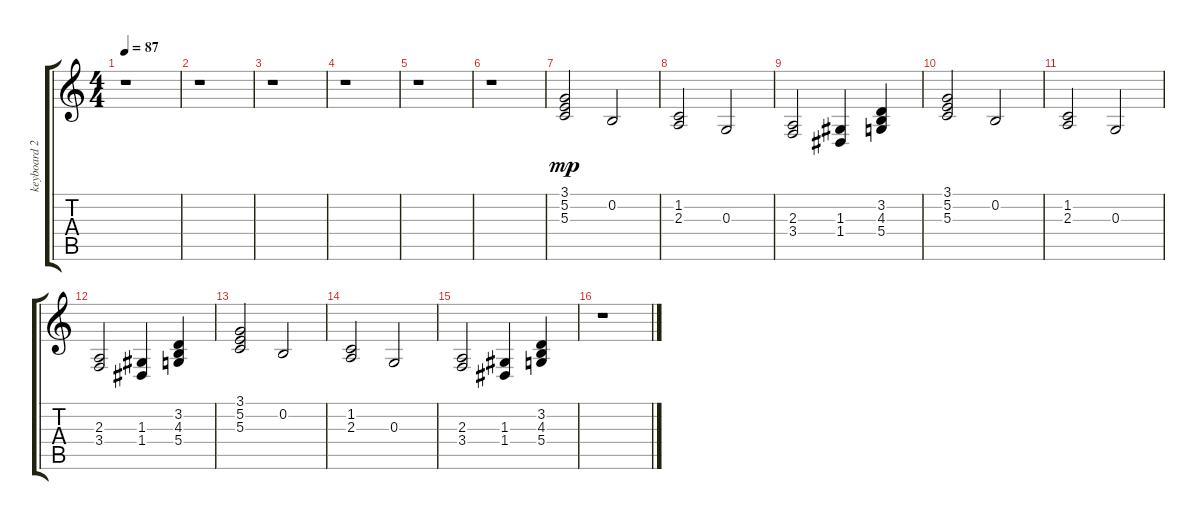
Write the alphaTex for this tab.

\track ("keyboard 2" "keyboard 2") {instrument churchorgan}
\staff {score tabs}
\tuning (E4 B3 G3 D3 A2 E2) {hide}
\ts (4 4)
\tempo 87
\clef g2
\ks c
r.1{dy mp} |
r.1 |
r.1 |
r.1 |
r.1 |
r.1 |
(3.1 5.2 5.3).2 0.2.2 |
(1.2 2.3).2 0.3.2 |
(2.3 3.4).2 (1.3 1.4).4 (3.2 4.3 5.4).4 |
(3.1 5.2 5.3).2 0.2.2 |
(1.2 2.3).2 0.3.2 |
(2.3 3.4).2 (1.3 1.4).4 (3.2 4.3 5.4).4 |
(3.1 5.2 5.3).2 0.2.2 |
(1.2 2.3).2 0.3.2 |
(2.3 3.4).2 (1.3 1.4).4 (3.2 4.3 5.4).4 |
r.1
